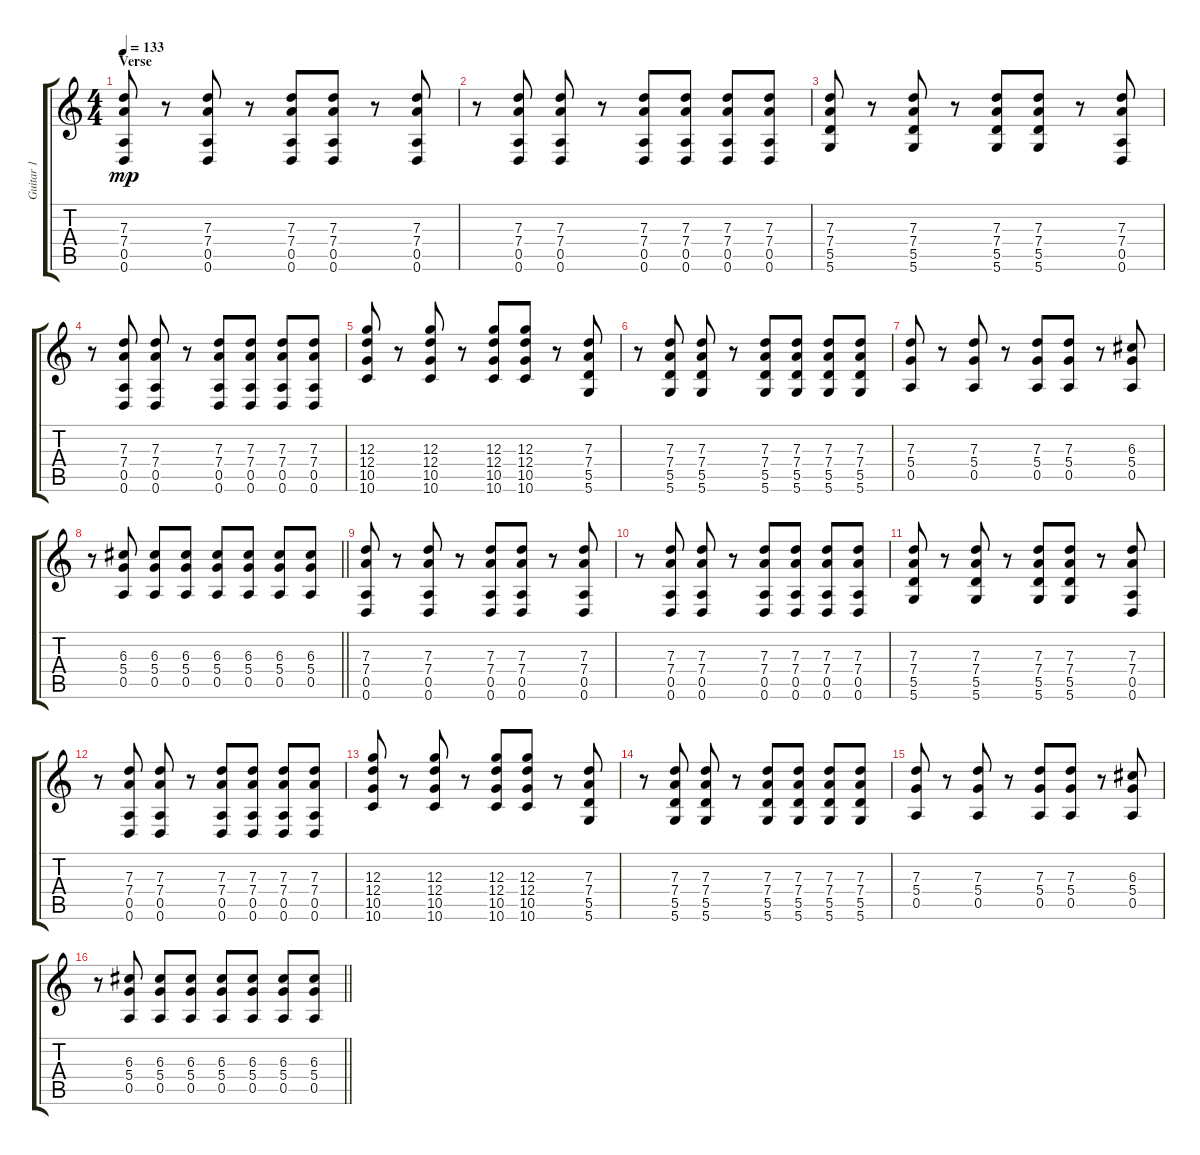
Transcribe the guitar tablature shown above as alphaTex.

\track ("Guitar 1" "Guitar 1") {instrument distortionguitar}
\staff {score tabs}
\tuning (E4 B3 G3 D3 A2 D2) {hide}
\ts (4 4)
\section ("" "Verse")
\tempo 133
\clef g2
\ks c
(7.3 7.4 0.5 0.6).8{dy mp} r.8 (7.3 7.4 0.5 0.6).8 r.8 (7.3 7.4 0.5 0.6).8 (7.3 7.4 0.5 0.6).8 r.8 (7.3 7.4 0.5 0.6).8 |
r.8 (7.3 7.4 0.5 0.6).8 (7.3 7.4 0.5 0.6).8 r.8 (7.3 7.4 0.5 0.6).8 (7.3 7.4 0.5 0.6).8 (7.3 7.4 0.5 0.6).8 (7.3 7.4 0.5 0.6).8 |
(7.3 7.4 5.5 5.6).8 r.8 (7.3 7.4 5.5 5.6).8 r.8 (7.3 7.4 5.5 5.6).8 (7.3 7.4 5.5 5.6).8 r.8 (7.3 7.4 0.5 0.6).8 |
r.8 (7.3 7.4 0.5 0.6).8 (7.3 7.4 0.5 0.6).8 r.8 (7.3 7.4 0.5 0.6).8 (7.3 7.4 0.5 0.6).8 (7.3 7.4 0.5 0.6).8 (7.3 7.4 0.5 0.6).8 |
(12.3 12.4 10.5 10.6).8 r.8 (12.3 12.4 10.5 10.6).8 r.8 (12.3 12.4 10.5 10.6).8 (12.3 12.4 10.5 10.6).8 r.8 (7.3 7.4 5.5 5.6).8 |
r.8 (7.3 7.4 5.5 5.6).8 (7.3 7.4 5.5 5.6).8 r.8 (7.3 7.4 5.5 5.6).8 (7.3 7.4 5.5 5.6).8 (7.3 7.4 5.5 5.6).8 (7.3 7.4 5.5 5.6).8 |
(7.3 5.4 0.5).8 r.8 (7.3 5.4 0.5).8 r.8 (7.3 5.4 0.5).8 (7.3 5.4 0.5).8 r.8 (6.3 5.4 0.5).8 |
\barLineRight lightlight
r.8 (6.3 5.4 0.5).8 (6.3 5.4 0.5).8 (6.3 5.4 0.5).8 (6.3 5.4 0.5).8 (6.3 5.4 0.5).8 (6.3 5.4 0.5).8 (6.3 5.4 0.5).8 |
(7.3 7.4 0.5 0.6).8 r.8 (7.3 7.4 0.5 0.6).8 r.8 (7.3 7.4 0.5 0.6).8 (7.3 7.4 0.5 0.6).8 r.8 (7.3 7.4 0.5 0.6).8 |
r.8 (7.3 7.4 0.5 0.6).8 (7.3 7.4 0.5 0.6).8 r.8 (7.3 7.4 0.5 0.6).8 (7.3 7.4 0.5 0.6).8 (7.3 7.4 0.5 0.6).8 (7.3 7.4 0.5 0.6).8 |
(7.3 7.4 5.5 5.6).8 r.8 (7.3 7.4 5.5 5.6).8 r.8 (7.3 7.4 5.5 5.6).8 (7.3 7.4 5.5 5.6).8 r.8 (7.3 7.4 0.5 0.6).8 |
r.8 (7.3 7.4 0.5 0.6).8 (7.3 7.4 0.5 0.6).8 r.8 (7.3 7.4 0.5 0.6).8 (7.3 7.4 0.5 0.6).8 (7.3 7.4 0.5 0.6).8 (7.3 7.4 0.5 0.6).8 |
(12.3 12.4 10.5 10.6).8 r.8 (12.3 12.4 10.5 10.6).8 r.8 (12.3 12.4 10.5 10.6).8 (12.3 12.4 10.5 10.6).8 r.8 (7.3 7.4 5.5 5.6).8 |
r.8 (7.3 7.4 5.5 5.6).8 (7.3 7.4 5.5 5.6).8 r.8 (7.3 7.4 5.5 5.6).8 (7.3 7.4 5.5 5.6).8 (7.3 7.4 5.5 5.6).8 (7.3 7.4 5.5 5.6).8 |
(7.3 5.4 0.5).8 r.8 (7.3 5.4 0.5).8 r.8 (7.3 5.4 0.5).8 (7.3 5.4 0.5).8 r.8 (6.3 5.4 0.5).8 |
\barLineRight lightlight
r.8 (6.3 5.4 0.5).8 (6.3 5.4 0.5).8 (6.3 5.4 0.5).8 (6.3 5.4 0.5).8 (6.3 5.4 0.5).8 (6.3 5.4 0.5).8 (6.3 5.4 0.5).8
